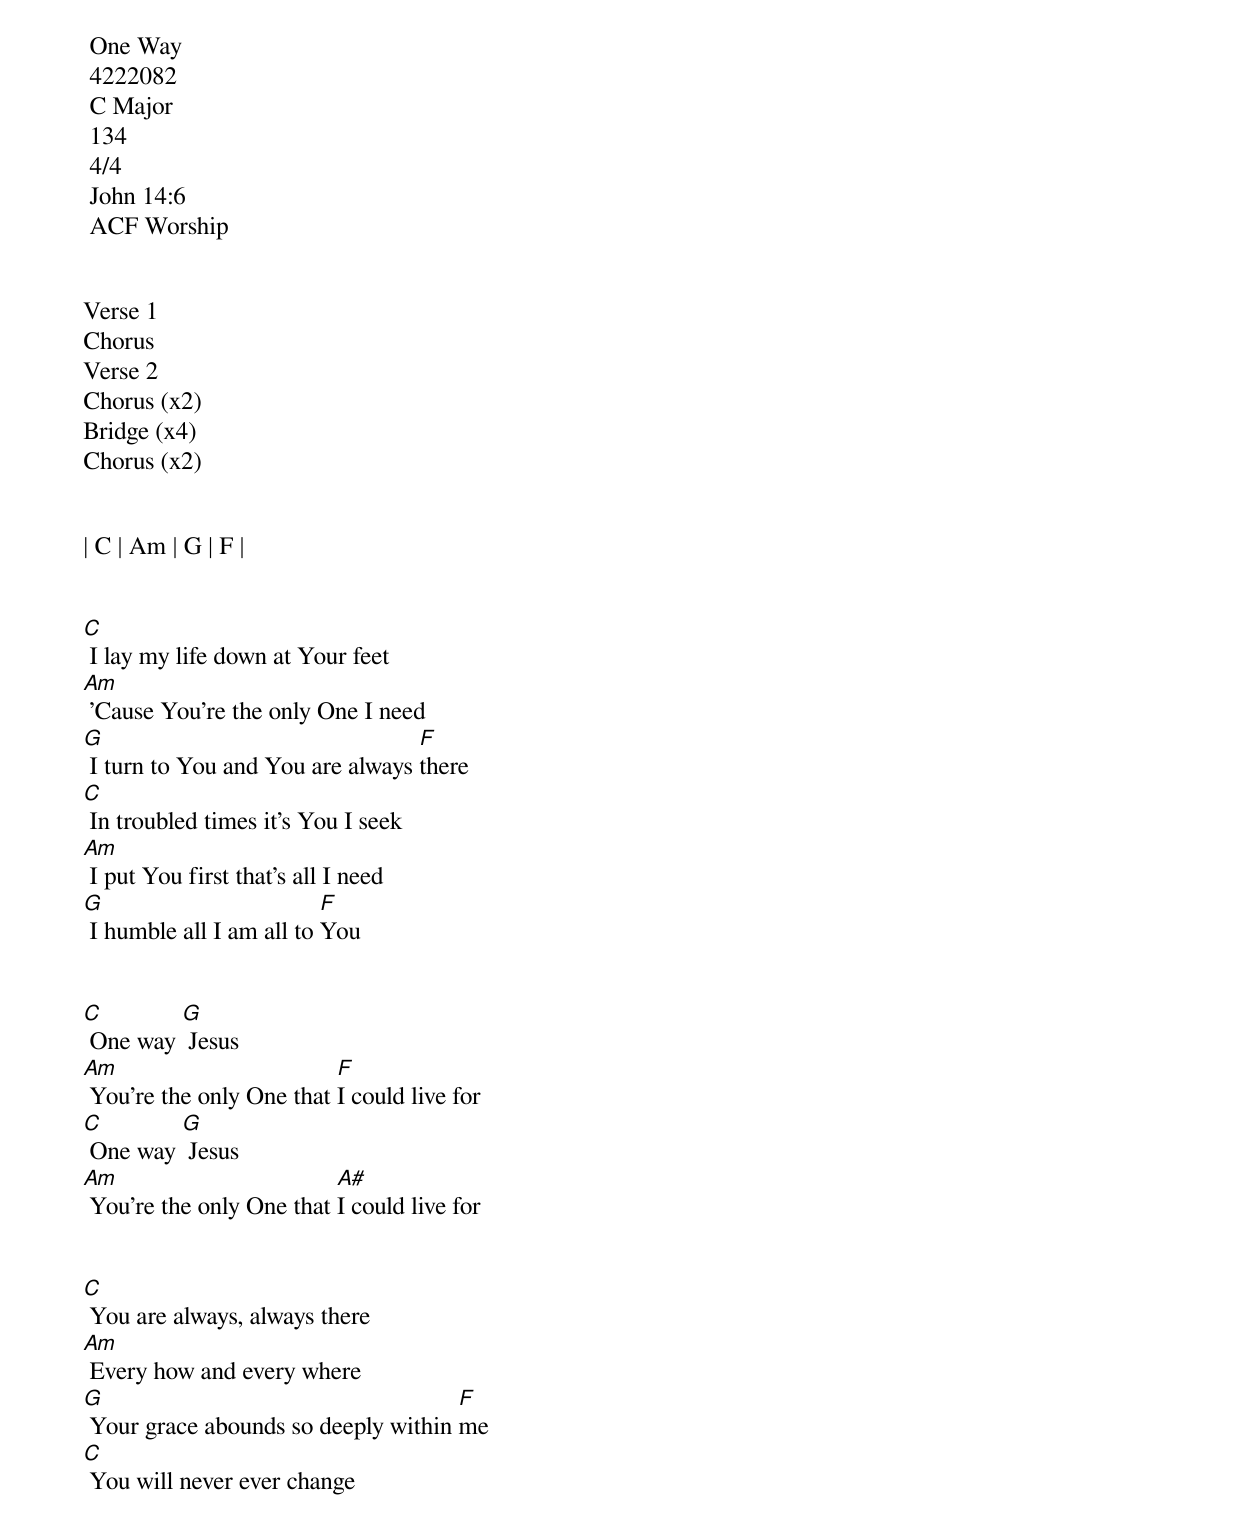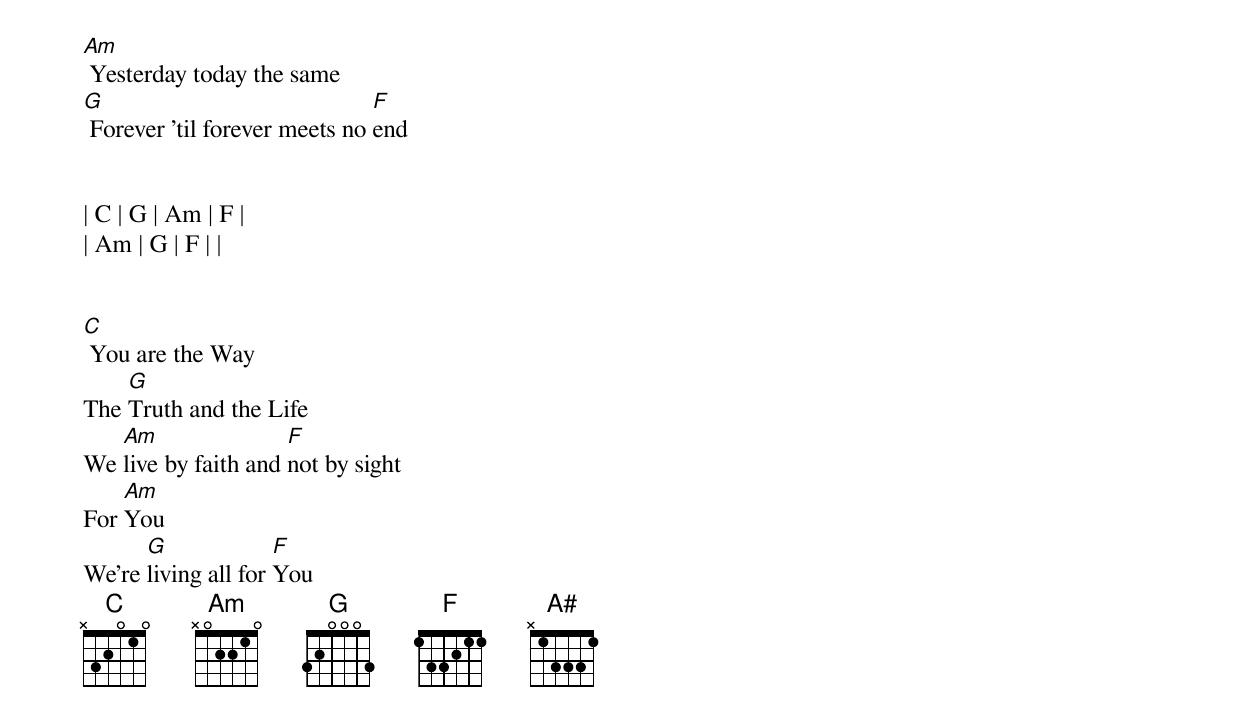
<song> One Way
<ccli> 4222082
<key> C Major
<bpm> 134
<signature> 4/4
<verse> John 14:6
<arranger> ACF Worship

<order>
Verse 1
Chorus
Verse 2
Chorus (x2)
Bridge (x4)
Chorus (x2)

<Intro>
| C | Am | G | F |

<Verse 1>
[C] I lay my life down at Your feet
[Am] 'Cause You're the only One I need
[G] I turn to You and You are always [F]there
[C] In troubled times it's You I seek
[Am] I put You first that's all I need
[G] I humble all I am all to [F]You

<Chorus>
[C] One way [G] Jesus
[Am] You're the only One that [F]I could live for
[C] One way [G] Jesus
[Am] You're the only One that [A#]I could live for

<Verse 2>
[C] You are always, always there
[Am] Every how and every where
[G] Your grace abounds so deeply within [F]me
[C] You will never ever change
[Am] Yesterday today the same
[G] Forever 'til forever meets no [F]end

<Break>
| C | G | Am | F |
| Am | G | F | |

<Bridge>
[C] You are the Way
The [G]Truth and the Life
We [Am]live by faith and [F]not by sight
For [Am]You
We're [G]living all for [F]You
